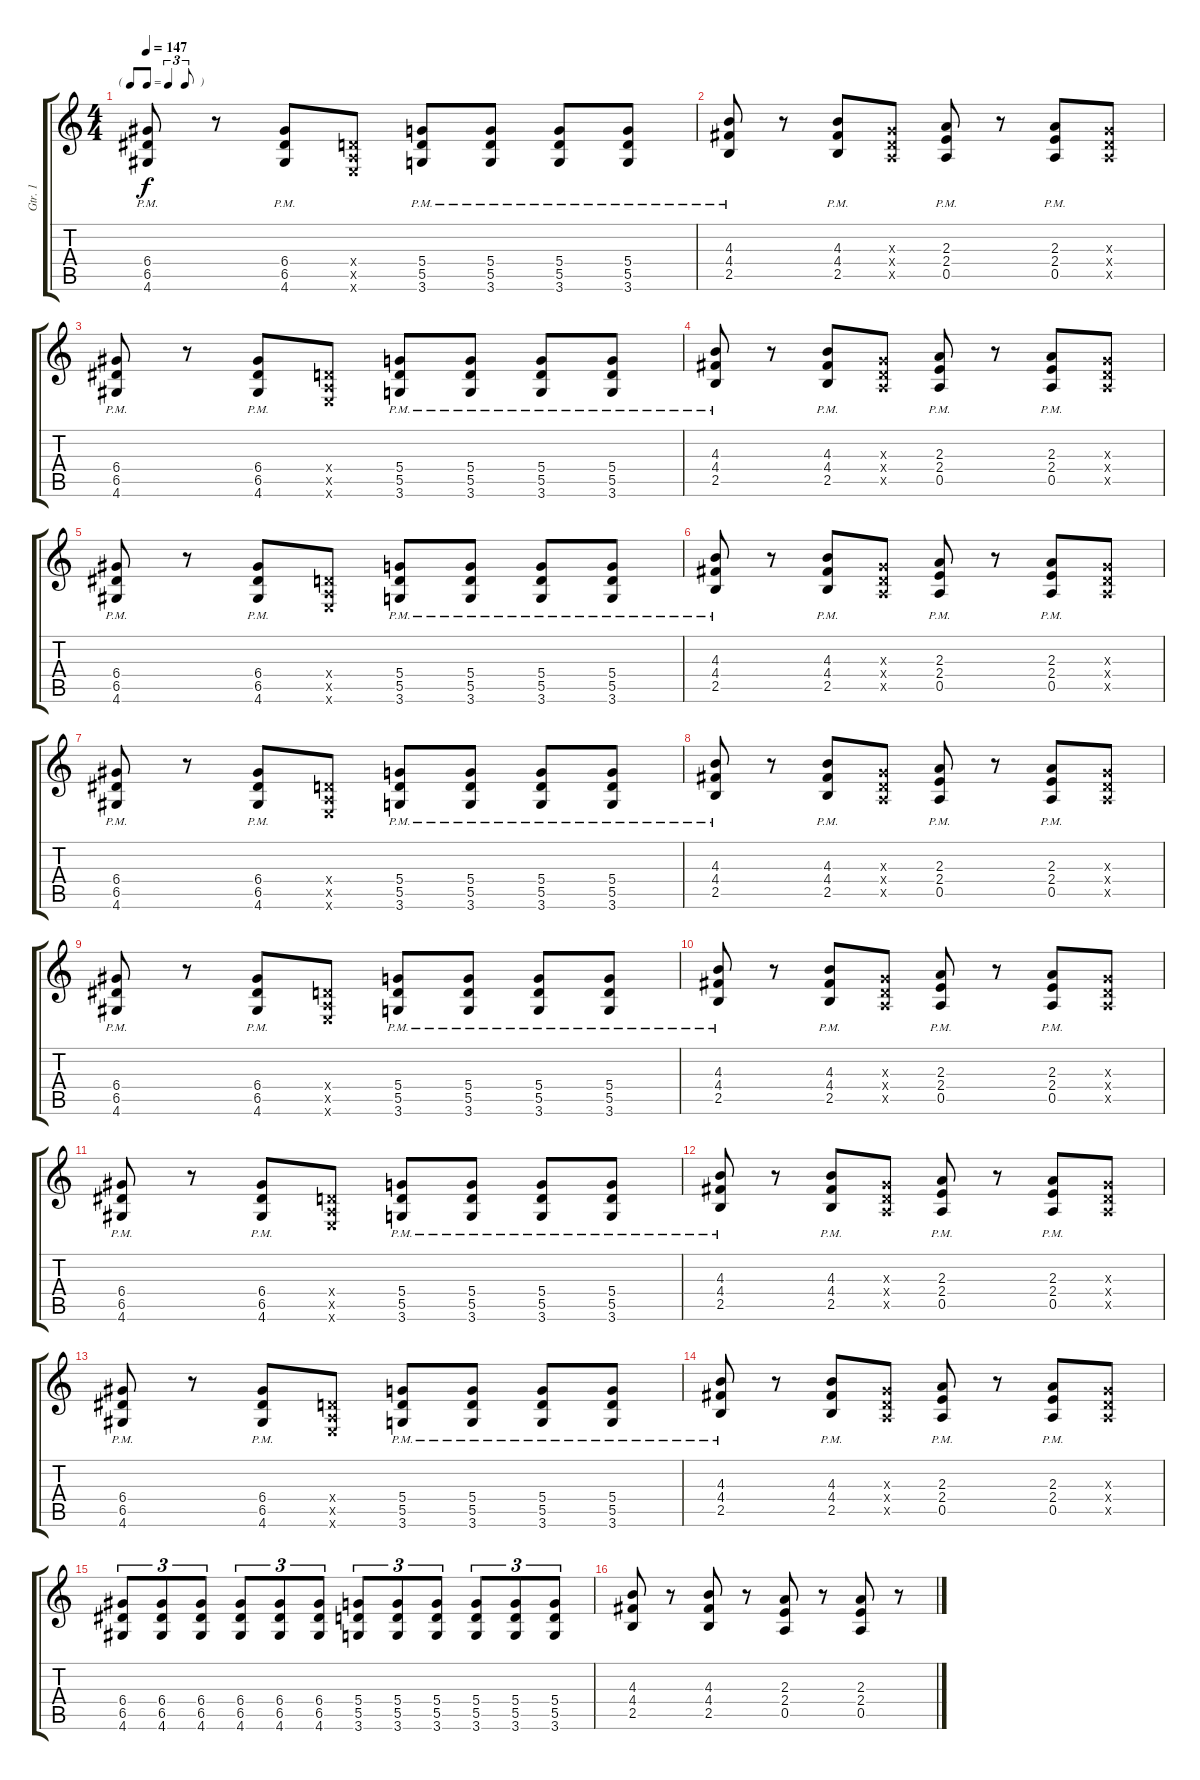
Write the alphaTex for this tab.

\track ("Gtr. 1" "Gtr. 1") {instrument distortionguitar}
\staff {score tabs}
\tuning (E4 B3 G3 D3 A2 E2) {hide}
\ts (4 4)
\tf triplet8th
\tempo 147
\clef g2
\ks c
(6.4{pm} 6.5{pm} 4.6{pm}).8{dy f} r.8 (6.4{pm} 6.5{pm} 4.6{pm}).8 (0.4{x} 0.5{x} 0.6{x}).8 (5.4{pm} 5.5{pm} 3.6{pm}).8 (5.4{pm} 5.5{pm} 3.6{pm}).8 (5.4{pm} 5.5{pm} 3.6{pm}).8 (5.4{pm} 5.5{pm} 3.6{pm}).8 |
(4.3{pm} 4.4{pm} 2.5{pm}).8 r.8 (4.3{pm} 4.4{pm} 2.5{pm}).8 (0.3{x} 0.4{x} 0.5{x}).8 (2.3{pm} 2.4{pm} 0.5{pm}).8 r.8 (2.3{pm} 2.4{pm} 0.5{pm}).8 (0.3{x} 0.4{x} 0.5{x}).8 |
(6.4{pm} 6.5{pm} 4.6{pm}).8 r.8 (6.4{pm} 6.5{pm} 4.6{pm}).8 (0.4{x} 0.5{x} 0.6{x}).8 (5.4{pm} 5.5{pm} 3.6{pm}).8 (5.4{pm} 5.5{pm} 3.6{pm}).8 (5.4{pm} 5.5{pm} 3.6{pm}).8 (5.4{pm} 5.5{pm} 3.6{pm}).8 |
(4.3{pm} 4.4{pm} 2.5{pm}).8 r.8 (4.3{pm} 4.4{pm} 2.5{pm}).8 (0.3{x} 0.4{x} 0.5{x}).8 (2.3{pm} 2.4{pm} 0.5{pm}).8 r.8 (2.3{pm} 2.4{pm} 0.5{pm}).8 (0.3{x} 0.4{x} 0.5{x}).8 |
(6.4{pm} 6.5{pm} 4.6{pm}).8 r.8 (6.4{pm} 6.5{pm} 4.6{pm}).8 (0.4{x} 0.5{x} 0.6{x}).8 (5.4{pm} 5.5{pm} 3.6{pm}).8 (5.4{pm} 5.5{pm} 3.6{pm}).8 (5.4{pm} 5.5{pm} 3.6{pm}).8 (5.4{pm} 5.5{pm} 3.6{pm}).8 |
(4.3{pm} 4.4{pm} 2.5{pm}).8 r.8 (4.3{pm} 4.4{pm} 2.5{pm}).8 (0.3{x} 0.4{x} 0.5{x}).8 (2.3{pm} 2.4{pm} 0.5{pm}).8 r.8 (2.3{pm} 2.4{pm} 0.5{pm}).8 (0.3{x} 0.4{x} 0.5{x}).8 |
(6.4{pm} 6.5{pm} 4.6{pm}).8 r.8 (6.4{pm} 6.5{pm} 4.6{pm}).8 (0.4{x} 0.5{x} 0.6{x}).8 (5.4{pm} 5.5{pm} 3.6{pm}).8 (5.4{pm} 5.5{pm} 3.6{pm}).8 (5.4{pm} 5.5{pm} 3.6{pm}).8 (5.4{pm} 5.5{pm} 3.6{pm}).8 |
(4.3{pm} 4.4{pm} 2.5{pm}).8 r.8 (4.3{pm} 4.4{pm} 2.5{pm}).8 (0.3{x} 0.4{x} 0.5{x}).8 (2.3{pm} 2.4{pm} 0.5{pm}).8 r.8 (2.3{pm} 2.4{pm} 0.5{pm}).8 (0.3{x} 0.4{x} 0.5{x}).8 |
(6.4{pm} 6.5{pm} 4.6{pm}).8 r.8 (6.4{pm} 6.5{pm} 4.6{pm}).8 (0.4{x} 0.5{x} 0.6{x}).8 (5.4{pm} 5.5{pm} 3.6{pm}).8 (5.4{pm} 5.5{pm} 3.6{pm}).8 (5.4{pm} 5.5{pm} 3.6{pm}).8 (5.4{pm} 5.5{pm} 3.6{pm}).8 |
(4.3{pm} 4.4{pm} 2.5{pm}).8 r.8 (4.3{pm} 4.4{pm} 2.5{pm}).8 (0.3{x} 0.4{x} 0.5{x}).8 (2.3{pm} 2.4{pm} 0.5{pm}).8 r.8 (2.3{pm} 2.4{pm} 0.5{pm}).8 (0.3{x} 0.4{x} 0.5{x}).8 |
(6.4{pm} 6.5{pm} 4.6{pm}).8 r.8 (6.4{pm} 6.5{pm} 4.6{pm}).8 (0.4{x} 0.5{x} 0.6{x}).8 (5.4{pm} 5.5{pm} 3.6{pm}).8 (5.4{pm} 5.5{pm} 3.6{pm}).8 (5.4{pm} 5.5{pm} 3.6{pm}).8 (5.4{pm} 5.5{pm} 3.6{pm}).8 |
(4.3{pm} 4.4{pm} 2.5{pm}).8 r.8 (4.3{pm} 4.4{pm} 2.5{pm}).8 (0.3{x} 0.4{x} 0.5{x}).8 (2.3{pm} 2.4{pm} 0.5{pm}).8 r.8 (2.3{pm} 2.4{pm} 0.5{pm}).8 (0.3{x} 0.4{x} 0.5{x}).8 |
(6.4{pm} 6.5{pm} 4.6{pm}).8 r.8 (6.4{pm} 6.5{pm} 4.6{pm}).8 (0.4{x} 0.5{x} 0.6{x}).8 (5.4{pm} 5.5{pm} 3.6{pm}).8 (5.4{pm} 5.5{pm} 3.6{pm}).8 (5.4{pm} 5.5{pm} 3.6{pm}).8 (5.4{pm} 5.5{pm} 3.6{pm}).8 |
(4.3{pm} 4.4{pm} 2.5{pm}).8 r.8 (4.3{pm} 4.4{pm} 2.5{pm}).8 (0.3{x} 0.4{x} 0.5{x}).8 (2.3{pm} 2.4{pm} 0.5{pm}).8 r.8 (2.3{pm} 2.4{pm} 0.5{pm}).8 (0.3{x} 0.4{x} 0.5{x}).8 |
(6.4 6.5 4.6).8{tu (3 2)} (6.4 6.5 4.6).8{tu (3 2)} (6.4 6.5 4.6).8{tu (3 2)} (6.4 6.5 4.6).8{tu (3 2)} (6.4 6.5 4.6).8{tu (3 2)} (6.4 6.5 4.6).8{tu (3 2)} (5.4 5.5 3.6).8{tu (3 2)} (5.4 5.5 3.6).8{tu (3 2)} (5.4 5.5 3.6).8{tu (3 2)} (5.4 5.5 3.6).8{tu (3 2)} (5.4 5.5 3.6).8{tu (3 2)} (5.4 5.5 3.6).8{tu (3 2)} |
(4.3 4.4 2.5).8 r.8 (4.3 4.4 2.5).8 r.8 (2.3 2.4 0.5).8 r.8 (2.3 2.4 0.5).8 r.8
